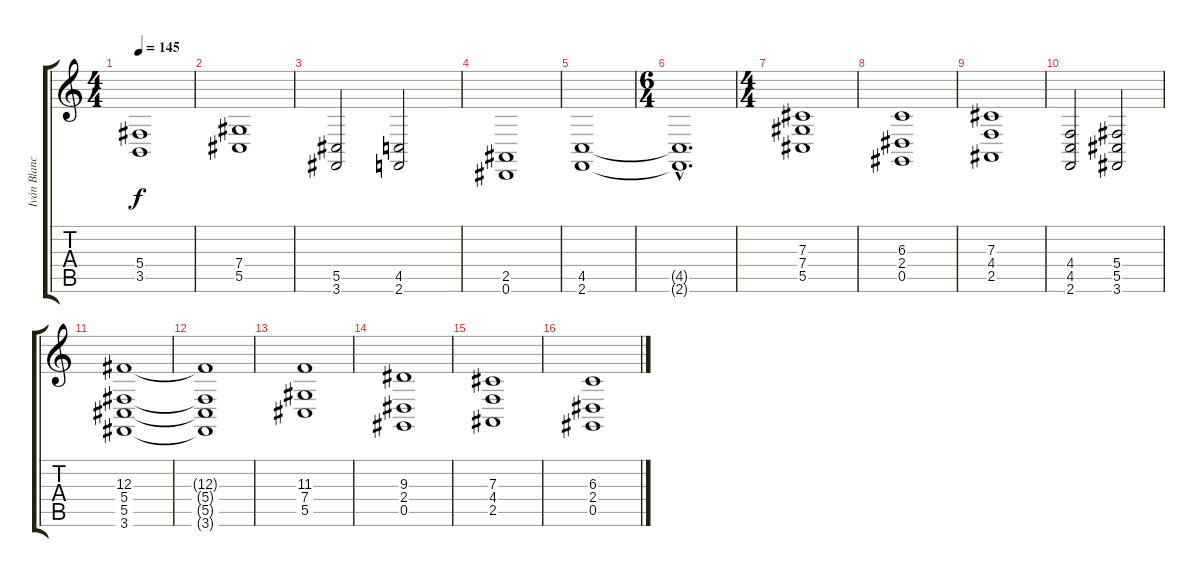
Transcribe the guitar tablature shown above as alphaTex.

\track ("Iván Blanco" "Iván Blanc") {instrument choiraahs}
\staff {score tabs}
\tuning (Eb4 Bb3 Gb3 Db3 Ab2 Eb2) {hide}
\ts (4 4)
\tempo 145
\clef g2
\ks c
(5.4 3.5).1{dy f} |
(7.4 5.5).1 |
(5.5 3.6).2 (4.5 2.6).2 |
(2.5 0.6).1 |
(4.5 2.6).1 |
\ts (6 4)
(4.5{hac t} 2.6{hac t}).1{d} |
\ts (4 4)
(7.3 7.4 5.5).1 |
(6.3 2.4 0.5).1 |
(7.3 4.4 2.5).1 |
(4.4 4.5 2.6).2 (5.4 5.5 3.6).2 |
(12.3 5.4 5.5 3.6).1 |
(12.3{t} 5.4{t} 5.5{t} 3.6{t}).1 |
(11.3 7.4 5.5).1 |
(9.3 2.4 0.5).1 |
(7.3 4.4 2.5).1 |
(6.3 2.4 0.5).1
